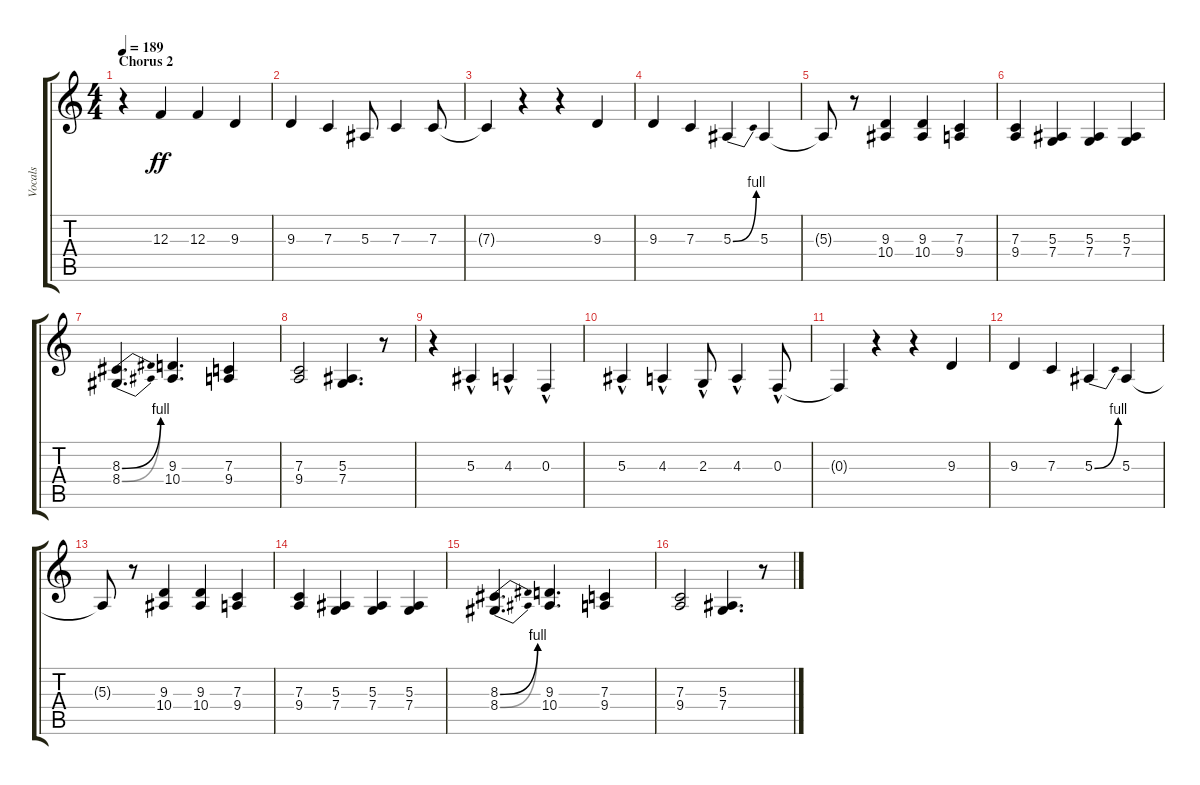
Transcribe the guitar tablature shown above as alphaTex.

\track ("Vocals" "Vocals") {instrument bassoon}
\staff {score tabs}
\tuning (D4 A3 F3 C3 G2 D2) {hide}
\ts (4 4)
\section ("" "Chorus 2")
\tempo 189
\clef g2
\ks c
r.4{dy ff} 12.3.4 12.3.4 9.3.4 |
9.3.4 7.3.4 5.3.8 7.3.4 7.3.8 |
7.3{t}.4 r.4 r.4 9.3.4 |
9.3.4 7.3.4 5.3{be (bend 0 0 60 4)}.4 5.3.4 |
5.3{t}.8 r.8 (9.3 10.4).4 (9.3 10.4).4 (7.3 9.4).4 |
(7.3 9.4).4 (5.3 7.4).4 (5.3 7.4).4 (5.3 7.4).4 |
(8.3{be (bend 0 0 60 4)} 8.4{be (bend 0 0 60 4)}).4{d} (9.3 10.4).4{d} (7.3 9.4).4 |
(7.3 9.4).2 (5.3 7.4).4{d} r.8 |
r.4 5.3{hac}.4 4.3{hac}.4 0.3{hac}.4 |
5.3{hac}.4 4.3{hac}.4 2.3{hac}.8 4.3{hac}.4 0.3{hac}.8 |
0.3{t}.4 r.4 r.4 9.3.4 |
9.3.4 7.3.4 5.3{be (bend 0 0 60 4)}.4 5.3.4 |
5.3{t}.8 r.8 (9.3 10.4).4 (9.3 10.4).4 (7.3 9.4).4 |
(7.3 9.4).4 (5.3 7.4).4 (5.3 7.4).4 (5.3 7.4).4 |
(8.3{be (bend 0 0 60 4)} 8.4{be (bend 0 0 60 4)}).4{d} (9.3 10.4).4{d} (7.3 9.4).4 |
(7.3 9.4).2 (5.3 7.4).4{d} r.8
